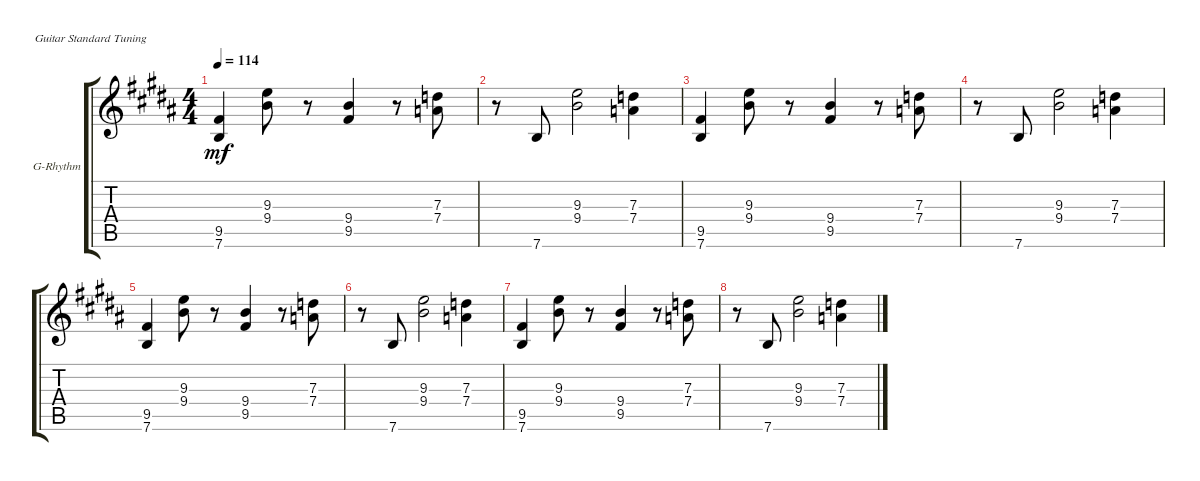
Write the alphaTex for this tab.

\defaultSystemsLayout 4
\bracketExtendMode groupsimilarinstruments
\firstSystemTrackNameOrientation horizontal
\otherSystemsTrackNameOrientation horizontal
\track ("Blackmore-Rhythm" "G-Rhythm") {instrument acousticguitarsteel}
\staff {score tabs}
\tuning (E4 B3 G3 D3 A2 E2)
\ts (4 4)
\tempo 114
\clef g2
\ks b
(9.5 7.6).4{dy mf} (9.3 9.4).8 r.8 (9.4 9.5).4 r.8 (7.3 7.4).8 |
r.8 7.6.8 (9.3 9.4).2 (7.4 7.3).4 |
(9.5 7.6).4 (9.3 9.4).8 r.8 (9.4 9.5).4 r.8 (7.3 7.4).8 |
r.8 7.6.8 (9.3 9.4).2 (7.4 7.3).4 |
(9.5 7.6).4 (9.3 9.4).8 r.8 (9.4 9.5).4 r.8 (7.3 7.4).8 |
r.8 7.6.8 (9.3 9.4).2 (7.4 7.3).4 |
(9.5 7.6).4 (9.3 9.4).8 r.8 (9.4 9.5).4 r.8 (7.3 7.4).8 |
r.8 7.6.8 (9.3 9.4).2 (7.4 7.3).4
